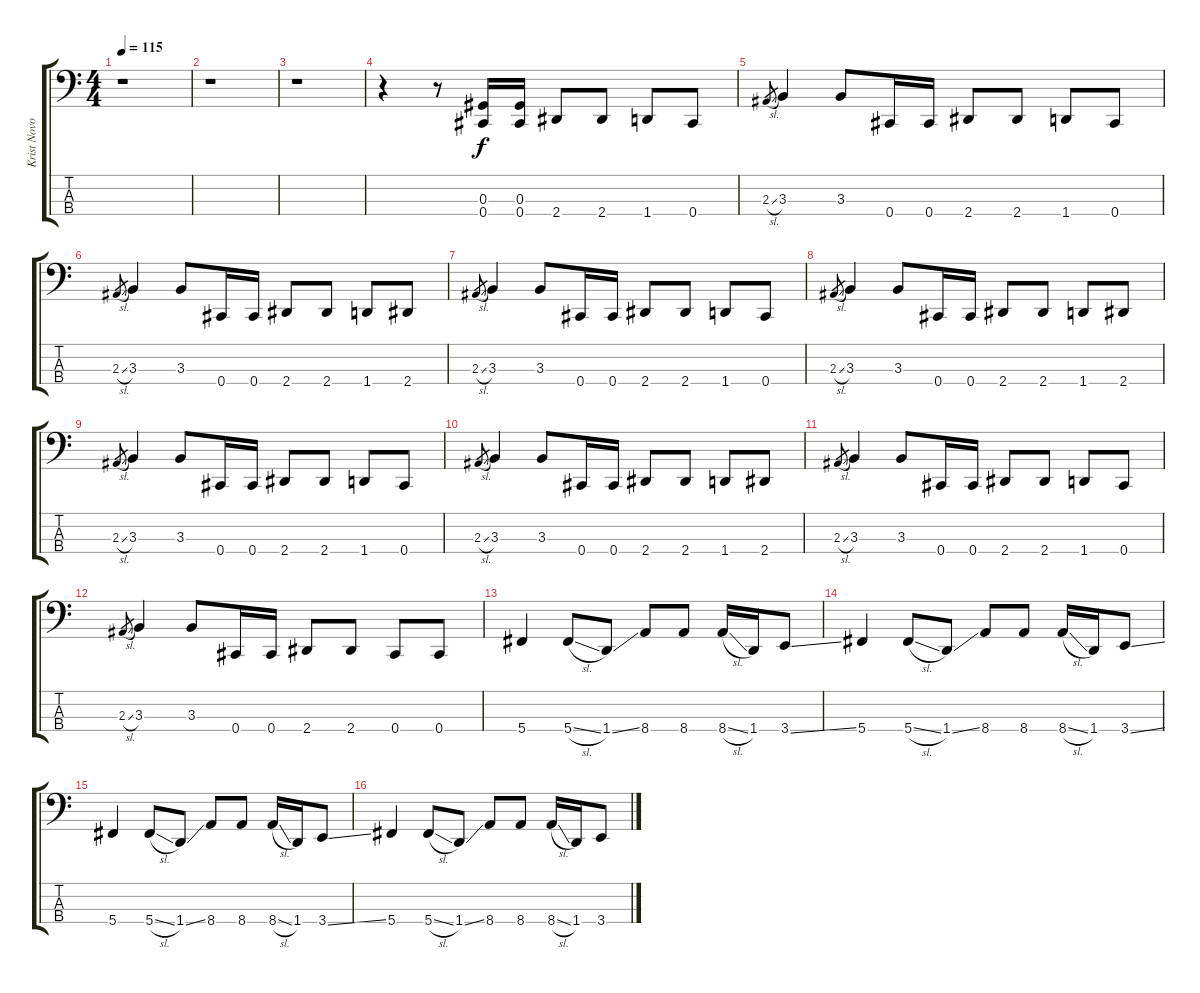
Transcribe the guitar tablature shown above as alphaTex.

\track ("Krist Novoselic - Bass" "Krist Novo") {instrument electricbasspick}
\staff {score tabs}
\tuning (Gb2 Db2 Ab1 Db1) {hide}
\ts (4 4)
\tempo 115
\clef f4
\ks c
r.1{dy f instrument electricbasspick} |
r.1 |
r.1 |
r.4 r.8 (0.3 0.4).16 (0.3 0.4).16 2.4.8 2.4.8 1.4.8 0.4.8 |
2.3{sl}.8{gr} 3.3.4 3.3.8 0.4.16 0.4.16 2.4.8 2.4.8 1.4.8 0.4.8 |
2.3{sl}.8{gr} 3.3.4 3.3.8 0.4.16 0.4.16 2.4.8 2.4.8 1.4.8 2.4.8 |
2.3{sl}.8{gr} 3.3.4 3.3.8 0.4.16 0.4.16 2.4.8 2.4.8 1.4.8 0.4.8 |
2.3{sl}.8{gr} 3.3.4 3.3.8 0.4.16 0.4.16 2.4.8 2.4.8 1.4.8 2.4.8 |
2.3{sl}.8{gr} 3.3.4 3.3.8 0.4.16 0.4.16 2.4.8 2.4.8 1.4.8 0.4.8 |
2.3{sl}.8{gr} 3.3.4 3.3.8 0.4.16 0.4.16 2.4.8 2.4.8 1.4.8 2.4.8 |
2.3{sl}.8{gr} 3.3.4 3.3.8 0.4.16 0.4.16 2.4.8 2.4.8 1.4.8 0.4.8 |
2.3{sl}.8{gr} 3.3.4 3.3.8 0.4.16 0.4.16 2.4.8 2.4.8 0.4.8 0.4.8 |
5.4.4 5.4{sl}.8 1.4{ss}.8 8.4.8 8.4.8 8.4{sl}.16 1.4.16 3.4{ss}.8 |
5.4.4 5.4{sl}.8 1.4{ss}.8 8.4.8 8.4.8 8.4{sl}.16 1.4.16 3.4{ss}.8 |
5.4.4 5.4{sl}.8 1.4{ss}.8 8.4.8 8.4.8 8.4{sl}.16 1.4.16 3.4{ss}.8 |
5.4.4 5.4{sl}.8 1.4{ss}.8 8.4.8 8.4.8 8.4{sl}.16 1.4.16 3.4{ss}.8
